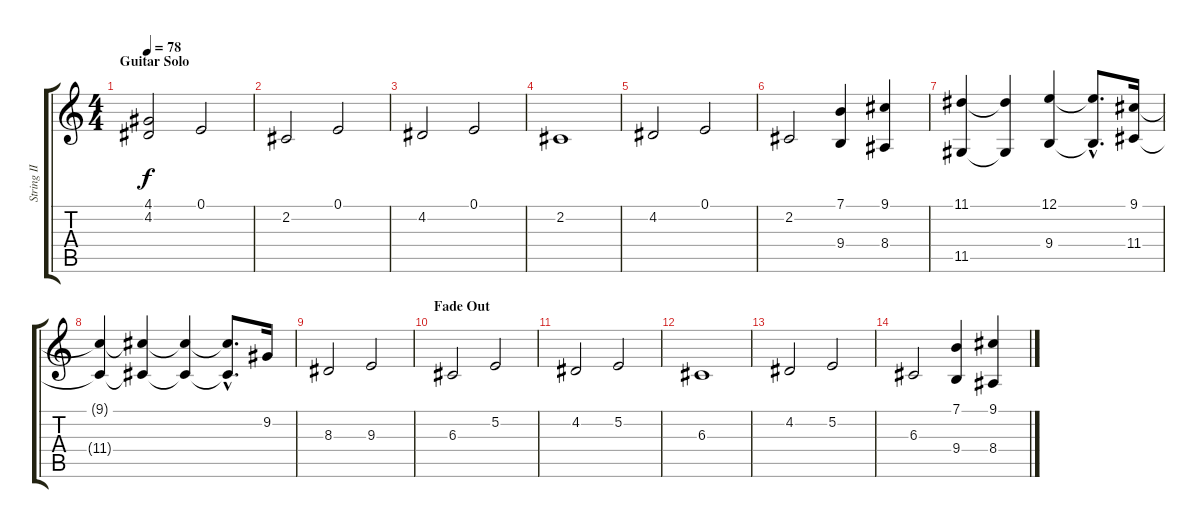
\track ("String II" "String II") {instrument stringensemble1}
\staff {score tabs}
\tuning (E4 B3 G3 D3 A2 E2) {hide}
\ts (4 4)
\section ("" "Guitar Solo")
\tempo 78
\clef g2
\ks c
(4.1 4.2).2{dy f} 0.1.2 |
2.2.2 0.1.2 |
4.2.2 0.1.2 |
2.2.1 |
4.2.2 0.1.2 |
2.2.2 (7.1 9.4).4 (9.1 8.4).4 |
(11.1 11.5).4 (11.1{t} 11.5{t}).4 (12.1 9.4).4 (12.1{hac t} 9.4{hac t}).8{d} (9.1 11.4).16 |
(9.1{t} 11.4{t}).4 (9.1{t} 11.4{t}).4 (9.1{t} 11.4{t}).4 (9.1{hac t} 11.4{hac t}).8{d} 9.2.16 |
8.3.2 9.3.2 |
\section ("" "Fade Out")
6.3.2{volume 5} 5.2.2 |
4.2.2 5.2.2 |
6.3.1{volume 2} |
4.2.2 5.2.2 |
6.3.2 (7.1 9.4).4 (9.1 8.4).4
